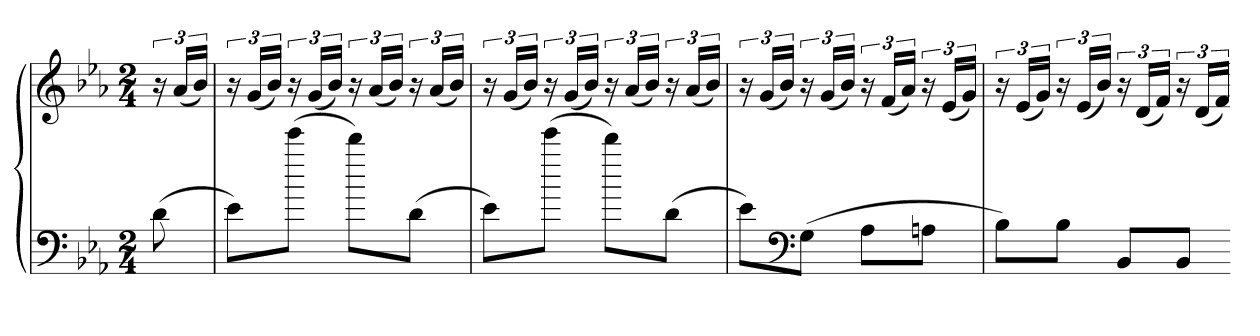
**kern	**kern
*part1	*part1
*staff2	*staff1
*clefF4	*clefG2
*k[b-e-a-]	*k[b-e-a-]
*E-:	*E-:
*M2/4	*M2/4
=	=
(8d	24r
.	(24a-LL
.	24b-JJ)
=93	=93
8e-L)	24r
.	(24gLL
.	24b-JJ)
(8eee-J	24r
.	(24gLL
.	24b-JJ)
8dddL)	24r
.	(24a-LL
.	24b-JJ)
(8dJ	24r
.	(24a-LL
.	24b-JJ)
=94	=94
8e-L)	24r
.	(24gLL
.	24b-JJ)
(8eee-J	24r
.	(24gLL
.	24b-JJ)
8dddL)	24r
.	(24a-LL
.	24b-JJ)
(8dJ	24r
.	(24a-LL
.	24b-JJ)
=95	=95
8e-L)	24r
.	(24gLL
.	24b-JJ)
*clefF4	*
(8GJ	24r
.	(24gLL
.	24b-JJ)
8A-L	24r
.	(24fLL
.	24a-JJ)
8AnJ	24r
.	(24e-LL
.	24gJJ)
=96	=96
8B-L)	24r
.	(24e-LL
.	24gJJ)
8B-J	24r
.	(24e-LL
.	24b-JJ)
8BB-L	24r
.	(24dLL
.	24fJJ)
8BB-J	24r
.	(24dLL
.	24fJJ)
=-	=-
*-	*-
